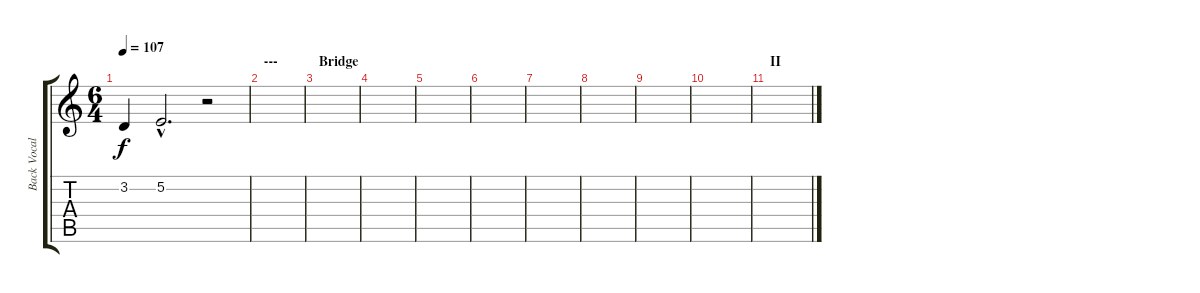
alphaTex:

\track ("Back Vocals [Anna]" "Back Vocal") {instrument flute}
\staff {score tabs}
\tuning (E4 B3 G3 D3 A2 E2) {hide}
\ts (6 4)
\tempo 107
\clef g2
\ks c
3.2{t}.4{dy f} 5.2{hac}.2{d} r.2 |
\section ("" "---")
|
\section ("" "Bridge")
|
|
|
|
|
|
|
|
\section ("" "II")
